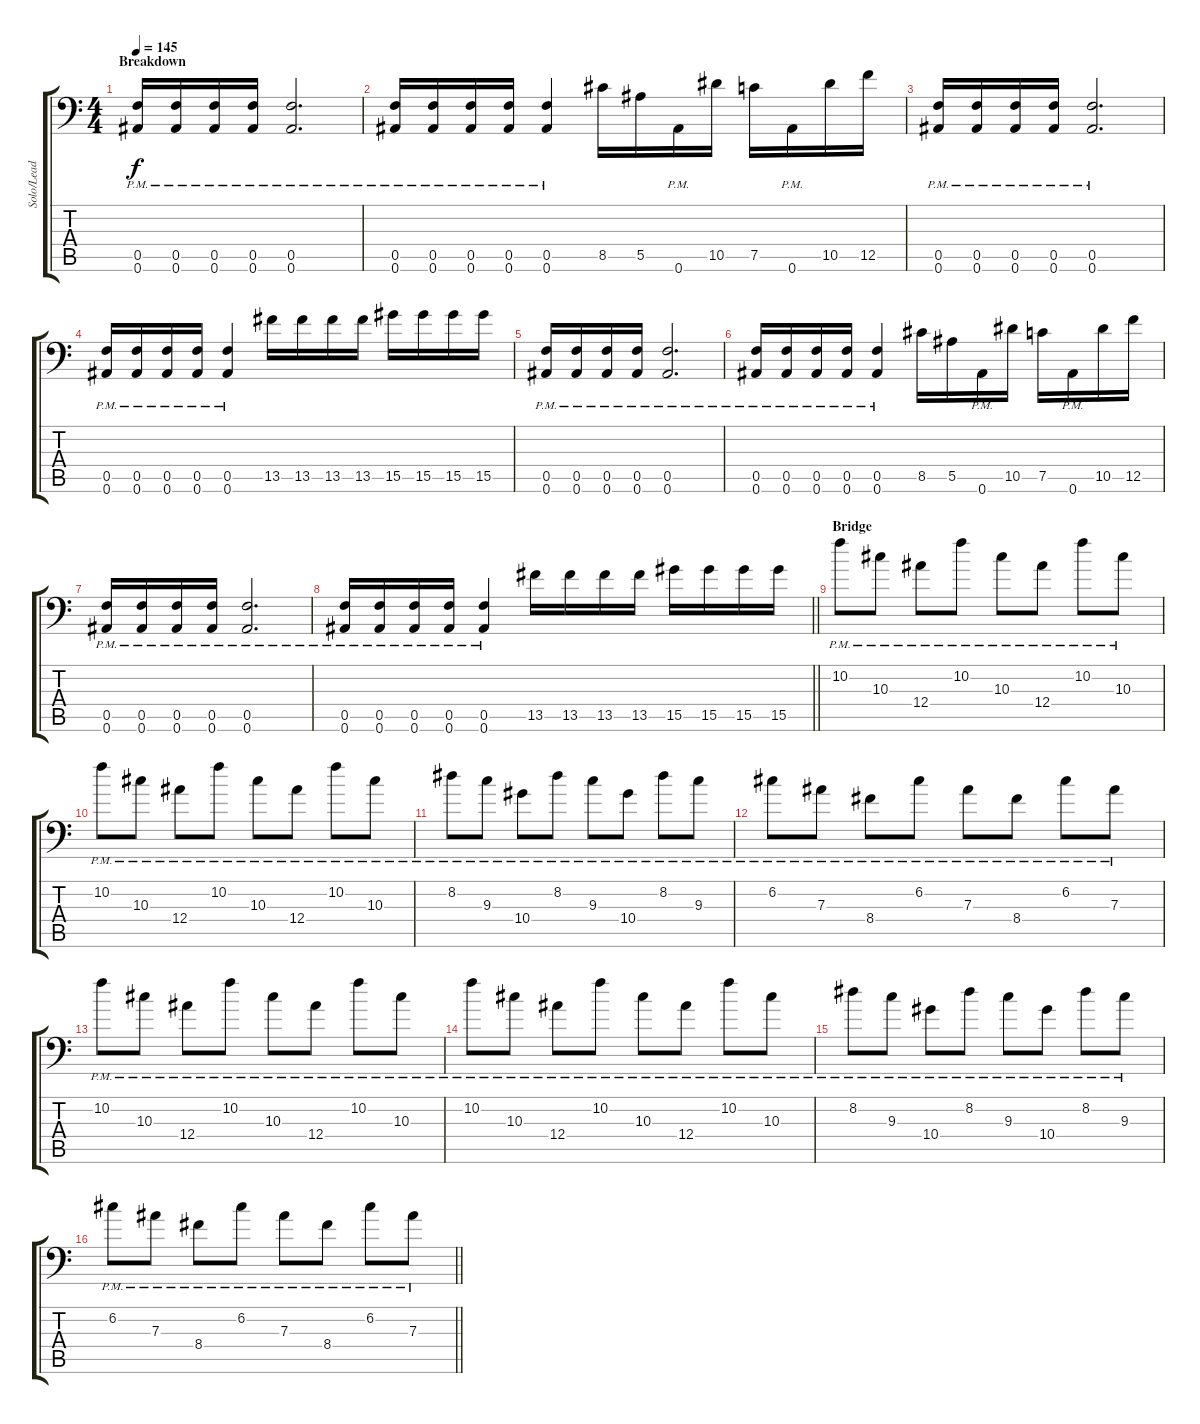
\track ("Solo/Lead" "Solo/Lead") {instrument distortionguitar}
\staff {score tabs}
\tuning (C4 G3 Eb3 Bb2 F2 Bb1) {hide}
\ts (4 4)
\section ("" "Breakdown")
\tempo 145
\clef f4
\ks aminor
(0.5{pm} 0.6{pm}).16{dy f} (0.5{pm} 0.6{pm}).16 (0.5{pm} 0.6{pm}).16 (0.5{pm} 0.6{pm}).16 (0.5{pm} 0.6{pm}).2{d} |
(0.5{pm} 0.6{pm}).16 (0.5{pm} 0.6{pm}).16 (0.5{pm} 0.6{pm}).16 (0.5{pm} 0.6{pm}).16 (0.5{pm} 0.6{pm}).4 8.5.16 5.5.16 0.6{pm}.16 10.5.16 7.5.16 0.6{pm}.16 10.5.16 12.5.16 |
(0.5{pm} 0.6{pm}).16 (0.5{pm} 0.6{pm}).16 (0.5{pm} 0.6{pm}).16 (0.5{pm} 0.6{pm}).16 (0.5{pm} 0.6{pm}).2{d} |
(0.5{pm} 0.6{pm}).16 (0.5{pm} 0.6{pm}).16 (0.5{pm} 0.6{pm}).16 (0.5{pm} 0.6{pm}).16 (0.5{pm} 0.6{pm}).4 13.5.16 13.5.16 13.5.16 13.5.16 15.5.16 15.5.16 15.5.16 15.5.16 |
(0.5{pm} 0.6{pm}).16 (0.5{pm} 0.6{pm}).16 (0.5{pm} 0.6{pm}).16 (0.5{pm} 0.6{pm}).16 (0.5{pm} 0.6{pm}).2{d} |
(0.5{pm} 0.6{pm}).16 (0.5{pm} 0.6{pm}).16 (0.5{pm} 0.6{pm}).16 (0.5{pm} 0.6{pm}).16 (0.5{pm} 0.6{pm}).4 8.5.16 5.5.16 0.6{pm}.16 10.5.16 7.5.16 0.6{pm}.16 10.5.16 12.5.16 |
(0.5{pm} 0.6{pm}).16 (0.5{pm} 0.6{pm}).16 (0.5{pm} 0.6{pm}).16 (0.5{pm} 0.6{pm}).16 (0.5{pm} 0.6{pm}).2{d} |
\barLineRight lightlight
(0.5{pm} 0.6{pm}).16 (0.5{pm} 0.6{pm}).16 (0.5{pm} 0.6{pm}).16 (0.5{pm} 0.6{pm}).16 (0.5{pm} 0.6{pm}).4 13.5.16 13.5.16 13.5.16 13.5.16 15.5.16 15.5.16 15.5.16 15.5.16 |
\section ("" "Bridge")
10.2{pm}.8 10.3{pm}.8 12.4{pm}.8 10.2{pm}.8 10.3{pm}.8 12.4{pm}.8 10.2{pm}.8 10.3{pm}.8 |
10.2{pm}.8 10.3{pm}.8 12.4{pm}.8 10.2{pm}.8 10.3{pm}.8 12.4{pm}.8 10.2{pm}.8 10.3{pm}.8 |
8.2{pm}.8 9.3{pm}.8 10.4{pm}.8 8.2{pm}.8 9.3{pm}.8 10.4{pm}.8 8.2{pm}.8 9.3{pm}.8 |
6.2{pm}.8 7.3{pm}.8 8.4{pm}.8 6.2{pm}.8 7.3{pm}.8 8.4{pm}.8 6.2{pm}.8 7.3{pm}.8 |
10.2{pm}.8 10.3{pm}.8 12.4{pm}.8 10.2{pm}.8 10.3{pm}.8 12.4{pm}.8 10.2{pm}.8 10.3{pm}.8 |
10.2{pm}.8 10.3{pm}.8 12.4{pm}.8 10.2{pm}.8 10.3{pm}.8 12.4{pm}.8 10.2{pm}.8 10.3{pm}.8 |
8.2{pm}.8 9.3{pm}.8 10.4{pm}.8 8.2{pm}.8 9.3{pm}.8 10.4{pm}.8 8.2{pm}.8 9.3{pm}.8 |
\barLineRight lightlight
6.2{pm}.8 7.3{pm}.8 8.4{pm}.8 6.2{pm}.8 7.3{pm}.8 8.4{pm}.8 6.2{pm}.8 7.3{pm}.8
